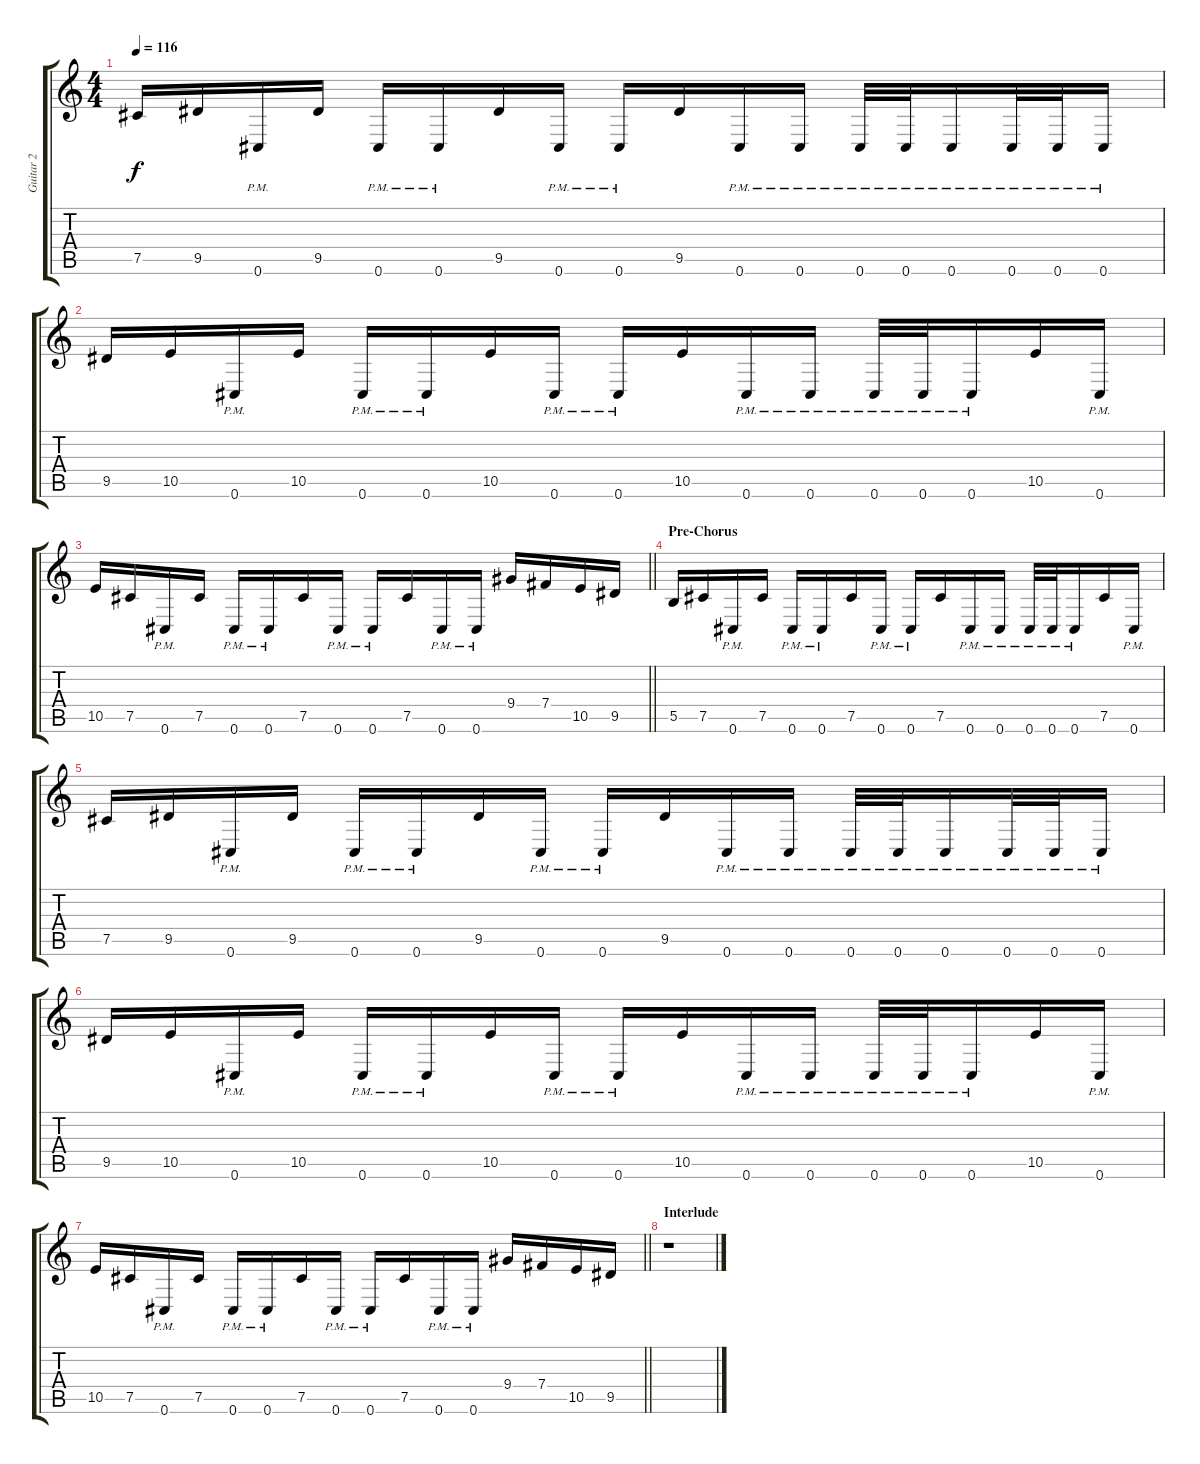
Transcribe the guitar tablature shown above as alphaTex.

\track ("Guitar 2" "Guitar 2") {instrument distortionguitar}
\staff {score tabs}
\tuning (Db4 Ab3 E3 B2 Gb2 Db2) {hide}
\ts (4 4)
\tempo 116
\clef g2
\ks c
7.5.16{dy f} 9.5.16 0.6{pm}.16 9.5.16 0.6{pm}.16 0.6{pm}.16 9.5.16 0.6{pm}.16 0.6{pm}.16 9.5.16 0.6{pm}.16 0.6{pm}.16 0.6{pm}.32 0.6{pm}.32 0.6{pm}.16 0.6{pm}.32 0.6{pm}.32 0.6{pm}.16 |
9.5.16 10.5.16 0.6{pm}.16 10.5.16 0.6{pm}.16 0.6{pm}.16 10.5.16 0.6{pm}.16 0.6{pm}.16 10.5.16 0.6{pm}.16 0.6{pm}.16 0.6{pm}.32 0.6{pm}.32 0.6{pm}.16 10.5.16 0.6{pm}.16 |
\barLineRight lightlight
10.5.16 7.5.16 0.6{pm}.16 7.5.16 0.6{pm}.16 0.6{pm}.16 7.5.16 0.6{pm}.16 0.6{pm}.16 7.5.16 0.6{pm}.16 0.6{pm}.16 9.4.16 7.4.16 10.5.16 9.5.16 |
\section ("" "Pre-Chorus")
5.5.16 7.5.16 0.6{pm}.16 7.5.16 0.6{pm}.16 0.6{pm}.16 7.5.16 0.6{pm}.16 0.6{pm}.16 7.5.16 0.6{pm}.16 0.6{pm}.16 0.6{pm}.32 0.6{pm}.32 0.6{pm}.16 7.5.16 0.6{pm}.16 |
7.5.16 9.5.16 0.6{pm}.16 9.5.16 0.6{pm}.16 0.6{pm}.16 9.5.16 0.6{pm}.16 0.6{pm}.16 9.5.16 0.6{pm}.16 0.6{pm}.16 0.6{pm}.32 0.6{pm}.32 0.6{pm}.16 0.6{pm}.32 0.6{pm}.32 0.6{pm}.16 |
9.5.16 10.5.16 0.6{pm}.16 10.5.16 0.6{pm}.16 0.6{pm}.16 10.5.16 0.6{pm}.16 0.6{pm}.16 10.5.16 0.6{pm}.16 0.6{pm}.16 0.6{pm}.32 0.6{pm}.32 0.6{pm}.16 10.5.16 0.6{pm}.16 |
\barLineRight lightlight
10.5.16 7.5.16 0.6{pm}.16 7.5.16 0.6{pm}.16 0.6{pm}.16 7.5.16 0.6{pm}.16 0.6{pm}.16 7.5.16 0.6{pm}.16 0.6{pm}.16 9.4.16 7.4.16 10.5.16 9.5.16 |
\section ("" "Interlude")
r.1
